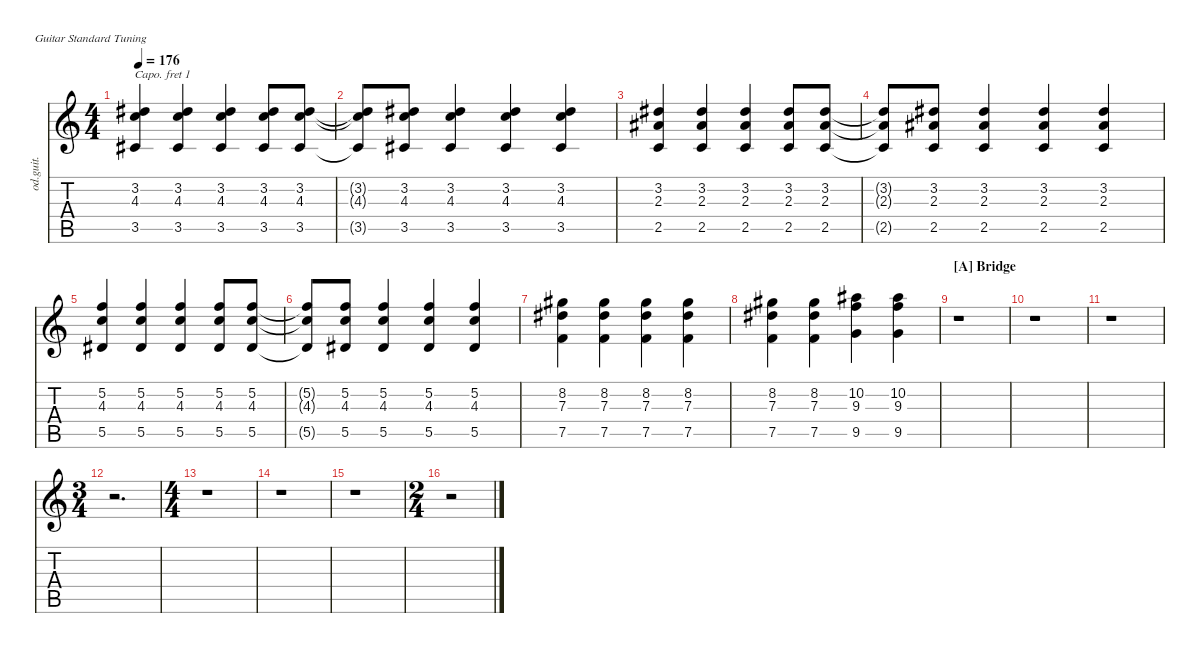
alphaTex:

\defaultSystemsLayout 4
\hideDynamics
\bracketExtendMode nobrackets
\otherSystemsTrackNameOrientation horizontal
\track ("  Backing" "od.guit.") {instrument overdrivenguitar}
\staff {score tabs}
\capo 1
\tuning (E4 B3 G3 D3 A2 E2)
\ts (4 4)
\tempo 176
\clef g2
\ks c
(3.5{acc #} 4.3 3.2{acc #}).4{dy mf beam Up} (3.5{acc #} 4.3 3.2{acc #}).4{beam Up} (3.5{acc #} 4.3 3.2{acc #}).4{beam Up} (3.5{acc #} 4.3 3.2{acc #}).8{beam Up} (3.5{acc #} 4.3 3.2{acc #}).8{beam Up} |
(3.2{t acc #} 4.3{t} 3.5{t acc #}).8{beam Up} (3.2{acc #} 4.3 3.5{acc #}).8{beam Up} (3.5{acc #} 4.3 3.2{acc #}).4{beam Up} (3.5{acc #} 4.3 3.2{acc #}).4{beam Up} (3.5{acc #} 4.3 3.2{acc #}).4{beam Up} |
(2.5 2.3{acc #} 3.2{acc #}).4{beam Up} (2.5 2.3{acc #} 3.2{acc #}).4{beam Up} (2.5 2.3{acc #} 3.2{acc #}).4{beam Up} (2.5 2.3{acc #} 3.2{acc #}).8{beam Up} (2.5 2.3{acc #} 3.2{acc #}).8{beam Up} |
(3.2{t acc #} 2.3{t acc #} 2.5{t}).8{beam Up} (3.2{acc #} 2.3{acc #} 2.5).8{beam Up} (2.5 2.3{acc #} 3.2{acc #}).4{beam Up} (2.5 2.3{acc #} 3.2{acc #}).4{beam Up} (2.5 2.3{acc #} 3.2{acc #}).4{beam Up} |
(5.5{acc #} 4.3 5.2).4{beam Up} (5.5{acc #} 4.3 5.2).4{beam Up} (5.5{acc #} 4.3 5.2).4{beam Up} (5.5{acc #} 4.3 5.2).8{beam Up} (5.5{acc #} 4.3 5.2).8{beam Up} |
(5.2{t} 4.3{t} 5.5{t acc #}).8{beam Up} (5.2 4.3 5.5{acc #}).8{beam Up} (5.5{acc #} 4.3 5.2).4{beam Up} (5.5{acc #} 4.3 5.2).4{beam Up} (5.5{acc #} 4.3 5.2).4{beam Up} |
(7.5 7.3{acc #} 8.2{acc #}).4{beam Down} (7.5 7.3{acc #} 8.2{acc #}).4{beam Down} (7.5 7.3{acc #} 8.2{acc #}).4{beam Down} (7.5 7.3{acc #} 8.2{acc #}).4{beam Down} |
(7.5 7.3{acc #} 8.2{acc #}).4{beam Down} (7.5 7.3{acc #} 8.2{acc #}).4{beam Down} (9.5 9.3 10.2{acc #}).4{beam Down} (10.2{acc #} 9.5 9.3).4{beam Down} |
\section ("A" "Bridge")
r.1{beam Down} |
r.1{beam Down} |
r.1{beam Down} |
\ts (3 4)
\beaming (8 2 2 2)
r.2{d beam Down} |
\ts (4 4)
\beaming (8 2 2 2 2)
r.1{beam Down} |
r.1{beam Down} |
r.1{beam Down} |
\ts (2 4)
\beaming (8 2 2)
r.2{beam Down}
